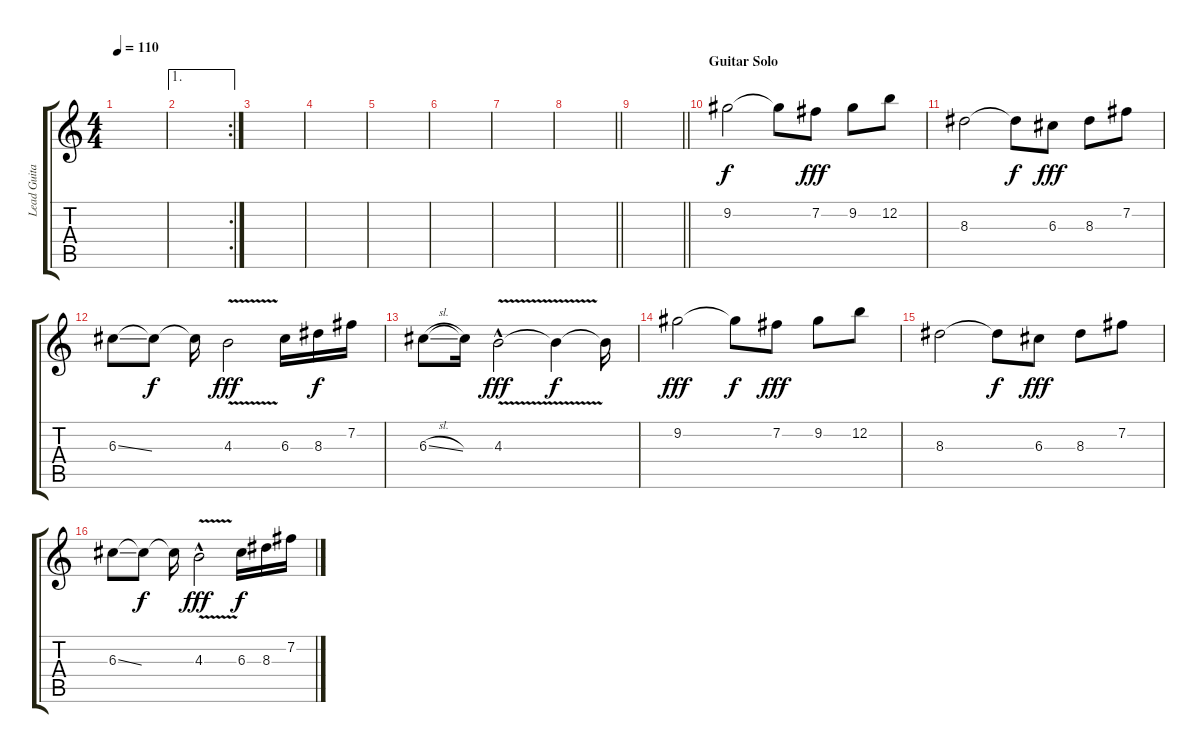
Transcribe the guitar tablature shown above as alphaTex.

\track ("Lead Guitar" "Lead Guita") {instrument electricguitarjazz}
\staff {score tabs}
\tuning (E4 B3 G3 D3 A2 E2) {hide}
\ts (4 4)
\tempo 110
\clef g2
\ks c
|
\ae 1
\rc 2
|
|
|
|
|
|
\barLineRight lightlight
|
\barLineRight lightlight
|
\section ("" "Guitar Solo")
9.2.2{volume 11 instrument overdrivenguitar} 9.2{t}.8{dy f} 7.2.8{dy fff} 9.2.8 12.2.8 |
8.3.2 8.3{t}.8{dy f} 6.3.8{dy fff} 8.3.8 7.2.8 |
6.3{ss}.8 6.3{t}.8{dy f} 6.3{t}.16 4.3{v}.2{dy fff} 6.3.16 8.3.16{dy f} 7.2.16 |
6.3{sl}.8 6.3{t}.16 4.3{v hac}.2{dy fff} 4.3{t}.4{dy f} 4.3{t}.16 |
9.2.2{dy fff} 9.2{t}.8{dy f} 7.2.8{dy fff} 9.2.8 12.2.8 |
8.3.2 8.3{t}.8{dy f} 6.3.8{dy fff} 8.3.8 7.2.8 |
6.3{ss}.8 6.3{t}.8{dy f} 6.3{t}.16 4.3{v hac}.2{dy fff} 6.3.16{dy f} 8.3.16 7.2.16
